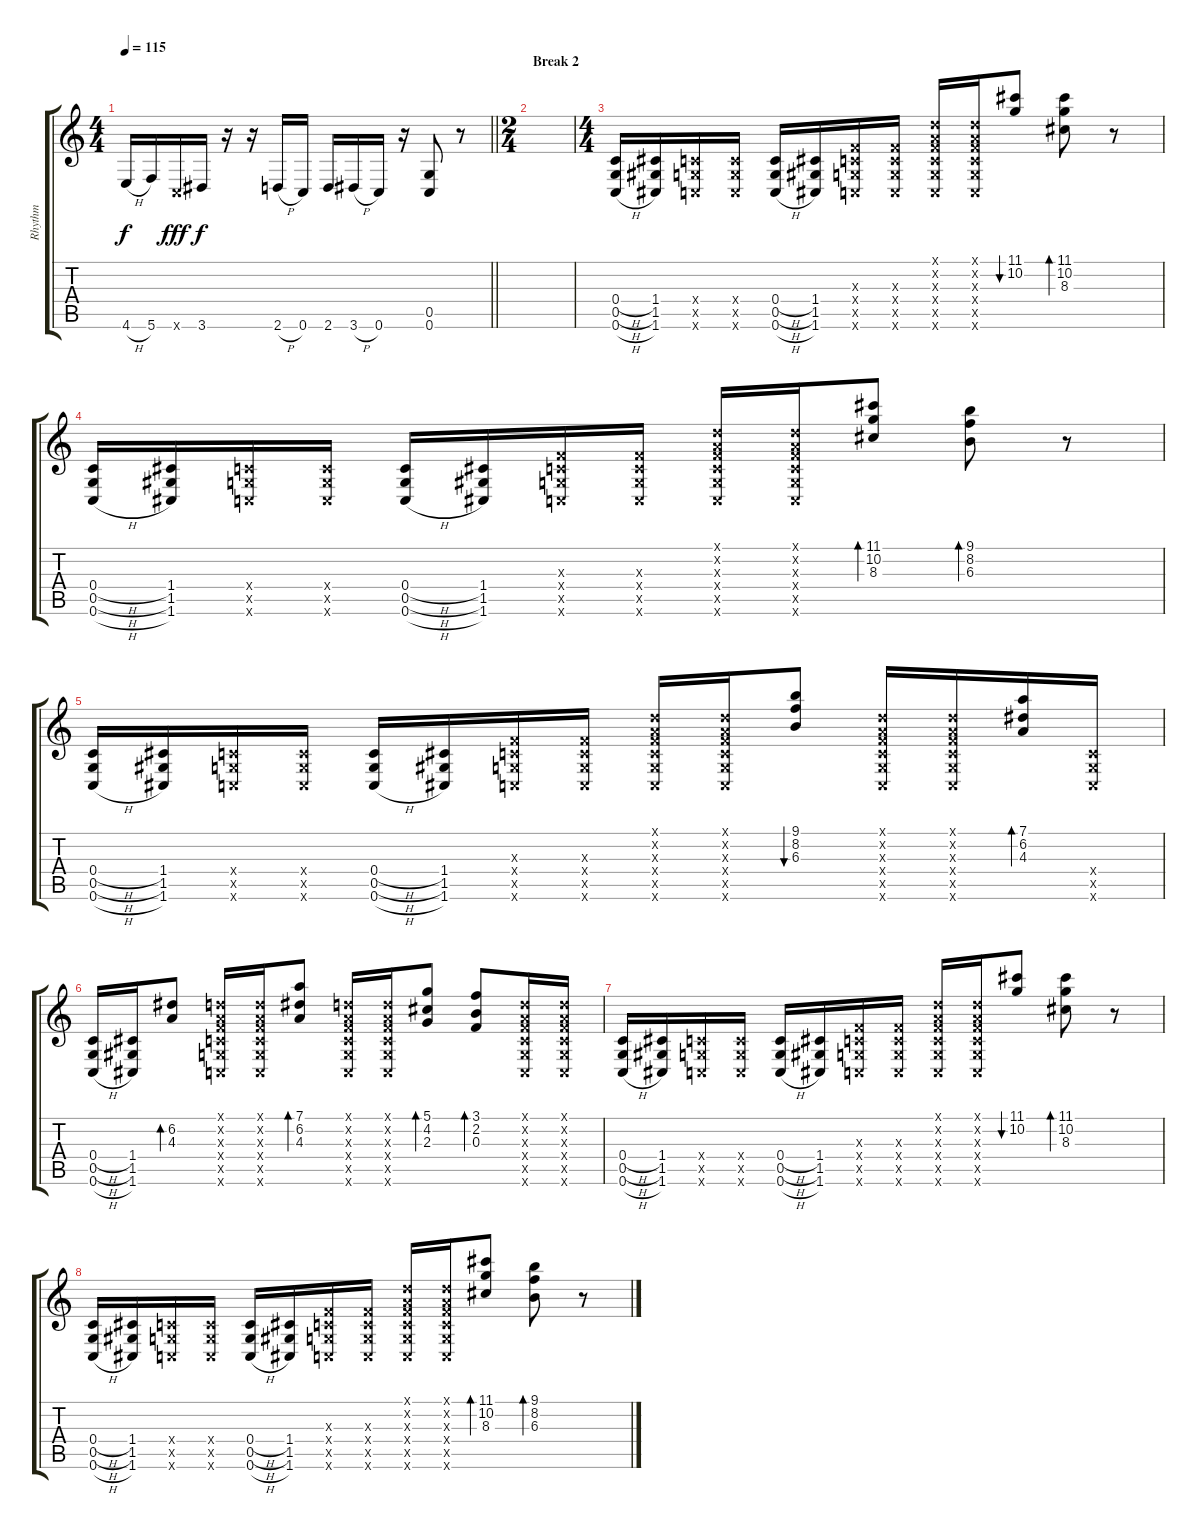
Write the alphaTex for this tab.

\track ("Rhythm" "Rhythm") {instrument distortionguitar}
\staff {score tabs}
\tuning (D4 A3 F3 C3 G2 C2) {hide}
\ts (4 4)
\tempo 115
\clef g2
\barLineRight lightlight
\ks c
4.6{h}.16{dy f} 5.6.16 0.6{x}.16{dy fff} 3.6.16{dy f} r.16 r.16 2.6{h}.16 0.6.16 2.6.16 3.6{h}.16 0.6.16 r.16 (0.5 0.6).8 r.8 |
\ts (2 4)
\section ("" "Break 2")
|
\ts (4 4)
(0.4{h} 0.5{h} 0.6{h}).16 (1.4 1.5 1.6).16 (0.4{x} 0.5{x} 0.6{x}).16 (0.4{x} 0.5{x} 0.6{x}).16 (0.4{h} 0.5{h} 0.6{h}).16 (1.4 1.5 1.6).16 (0.3{x} 0.4{x} 0.5{x} 0.6{x}).16 (0.3{x} 0.4{x} 0.5{x} 0.6{x}).16 (0.1{x} 0.2{x} 0.3{x} 0.4{x} 0.5{x} 0.6{x}).16 (0.1{x} 0.2{x} 0.3{x} 0.4{x} 0.5{x} 0.6{x}).16 (11.1 10.2).8{bu 60} (11.1 10.2 8.3).8{bd 60} r.8 |
(0.4{h} 0.5{h} 0.6{h}).16 (1.4 1.5 1.6).16 (0.4{x} 0.5{x} 0.6{x}).16 (0.4{x} 0.5{x} 0.6{x}).16 (0.4{h} 0.5{h} 0.6{h}).16 (1.4 1.5 1.6).16 (0.3{x} 0.4{x} 0.5{x} 0.6{x}).16 (0.3{x} 0.4{x} 0.5{x} 0.6{x}).16 (0.1{x} 0.2{x} 0.3{x} 0.4{x} 0.5{x} 0.6{x}).16 (0.1{x} 0.2{x} 0.3{x} 0.4{x} 0.5{x} 0.6{x}).16 (11.1 10.2 8.3).8{bd 60} (9.1 8.2 6.3).8{bd 60} r.8 |
(0.4{h} 0.5{h} 0.6{h}).16 (1.4 1.5 1.6).16 (0.4{x} 0.5{x} 0.6{x}).16 (0.4{x} 0.5{x} 0.6{x}).16 (0.4{h} 0.5{h} 0.6{h}).16 (1.4 1.5 1.6).16 (0.3{x} 0.4{x} 0.5{x} 0.6{x}).16 (0.3{x} 0.4{x} 0.5{x} 0.6{x}).16 (0.1{x} 0.2{x} 0.3{x} 0.4{x} 0.5{x} 0.6{x}).16 (0.1{x} 0.2{x} 0.3{x} 0.4{x} 0.5{x} 0.6{x}).16 (9.1 8.2 6.3).8{bu 240} (0.1{x} 0.2{x} 0.3{x} 0.4{x} 0.5{x} 0.6{x}).16 (0.1{x} 0.2{x} 0.3{x} 0.4{x} 0.5{x} 0.6{x}).16 (7.1 6.2 4.3).16{bd 60} (0.4{x} 0.5{x} 0.6{x}).16 |
(0.4{h} 0.5{h} 0.6{h}).16 (1.4 1.5 1.6).16 (6.2 4.3).8{bd 60} (0.1{x} 0.2{x} 0.3{x} 0.4{x} 0.5{x} 0.6{x}).16 (0.1{x} 0.2{x} 0.3{x} 0.4{x} 0.5{x} 0.6{x}).16 (7.1 6.2 4.3).8{bd 60} (0.1{x} 0.2{x} 0.3{x} 0.4{x} 0.5{x} 0.6{x}).16 (0.1{x} 0.2{x} 0.3{x} 0.4{x} 0.5{x} 0.6{x}).16 (5.1 4.2 2.3).8{bd 60} (3.1 2.2 0.3).8{bd 60} (0.1{x} 0.2{x} 0.3{x} 0.4{x} 0.5{x} 0.6{x}).16 (0.1{x} 0.2{x} 0.3{x} 0.4{x} 0.5{x} 0.6{x}).16 |
(0.4{h} 0.5{h} 0.6{h}).16 (1.4 1.5 1.6).16 (0.4{x} 0.5{x} 0.6{x}).16 (0.4{x} 0.5{x} 0.6{x}).16 (0.4{h} 0.5{h} 0.6{h}).16 (1.4 1.5 1.6).16 (0.3{x} 0.4{x} 0.5{x} 0.6{x}).16 (0.3{x} 0.4{x} 0.5{x} 0.6{x}).16 (0.1{x} 0.2{x} 0.3{x} 0.4{x} 0.5{x} 0.6{x}).16 (0.1{x} 0.2{x} 0.3{x} 0.4{x} 0.5{x} 0.6{x}).16 (11.1 10.2).8{bu 60} (11.1 10.2 8.3).8{bd 60} r.8 |
(0.4{h} 0.5{h} 0.6{h}).16 (1.4 1.5 1.6).16 (0.4{x} 0.5{x} 0.6{x}).16 (0.4{x} 0.5{x} 0.6{x}).16 (0.4{h} 0.5{h} 0.6{h}).16 (1.4 1.5 1.6).16 (0.3{x} 0.4{x} 0.5{x} 0.6{x}).16 (0.3{x} 0.4{x} 0.5{x} 0.6{x}).16 (0.1{x} 0.2{x} 0.3{x} 0.4{x} 0.5{x} 0.6{x}).16 (0.1{x} 0.2{x} 0.3{x} 0.4{x} 0.5{x} 0.6{x}).16 (11.1 10.2 8.3).8{bd 60} (9.1 8.2 6.3).8{bd 60} r.8
